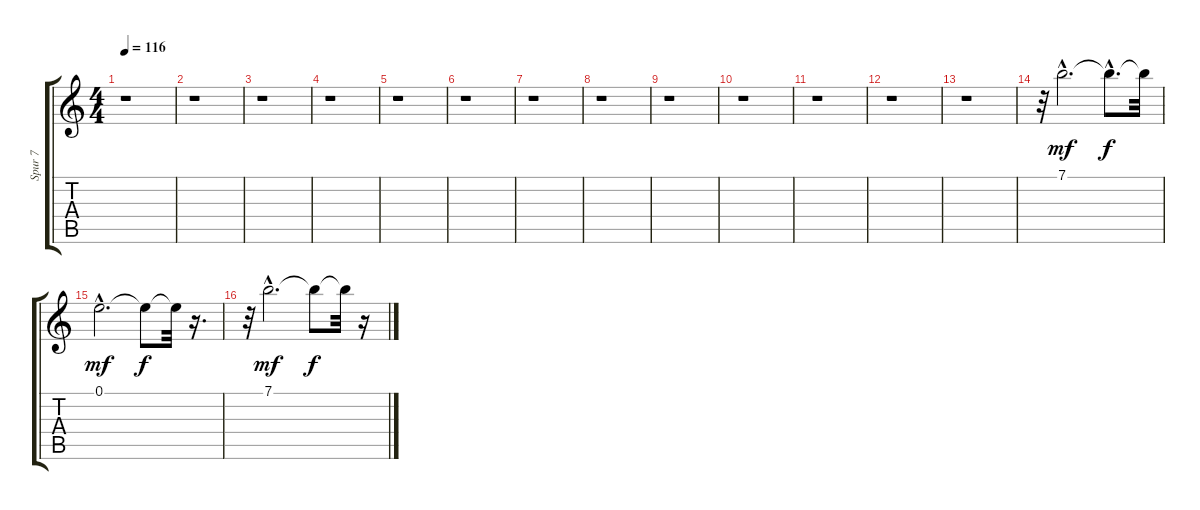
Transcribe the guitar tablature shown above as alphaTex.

\track ("Spur 7" "Spur 7") {instrument distortionguitar}
\staff {score tabs}
\tuning (E4 B3 G3 D3 A2 E2) {hide}
\ts (4 4)
\tempo 116
\clef g2
\ks c
r.1{dy f} |
r.1 |
r.1 |
r.1 |
r.1 |
r.1 |
r.1 |
r.1 |
r.1 |
r.1 |
r.1 |
r.1 |
r.1 |
r.32 7.1{hac}.2{d dy mf} 7.1{hac t}.8{d dy f} 7.1{t}.32 |
0.1{hac}.2{d dy mf} 0.1{t}.8{dy f} 0.1{t}.32 r.16{d} |
r.32 7.1{hac}.2{d dy mf} 7.1{t}.8{dy f} 7.1{t}.32 r.16
